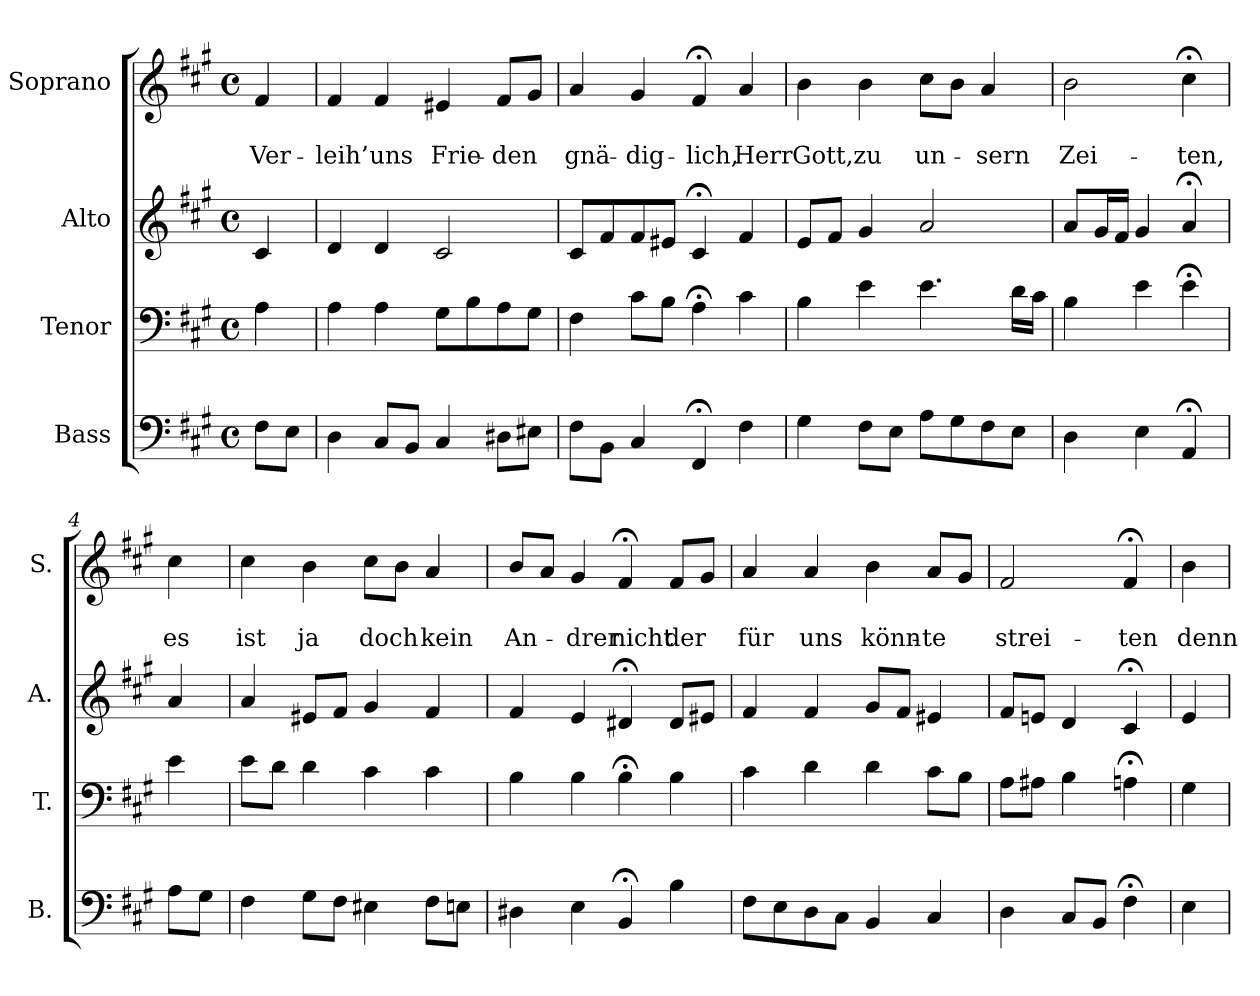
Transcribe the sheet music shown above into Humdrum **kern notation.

**kern	**kern	**kern	**kern	**text	**text
*part4	*part3	*part2	*part1	*part1	*part1
*staff4	*staff3	*staff2	*staff1	*staff1	*staff1
*I"Bass	*I"Tenor	*I"Alto	*I"Soprano	*	*
*I'B.	*I'T.	*I'A.	*I'S.	*	*
*clefF4	*clefF4	*clefG2	*clefG2	*	*
*k[f#c#g#]	*k[f#c#g#]	*k[f#c#g#]	*k[f#c#g#]	*	*
*f#:	*f#:	*f#:	*f#:	*	*
*M4/4	*M4/4	*M4/4	*M4/4	*	*
*met(c)	*met(c)	*met(c)	*met(c)	*	*
=	=	=	=	=	=
8F#\L	4A\	4c#/	4f#/	.	Ver-
8E\J	.	.	.	.	.
=1	=1	=1	=1	=1	=1
4D\	4A\	4d/	4f#/	.	-leih’
8C#/L	4A\	4d/	4f#/	.	uns
8BB/J	.	.	.	.	.
4C#/	8G#\L	2c#/	4e#X/	.	Frie-
.	8B\	.	.	.	.
8D#X\L	8A\	.	8f#/L	.	-den
8E#X\J	8G#\J	.	8g#/J	.	.
=2	=2	=2	=2	=2	=2
8F#\L	4F#\	8c#/L	4a/	.	gnä-
8BB\J	.	8f#/	.	.	.
4C#/	8c#\L	8f#/	4g#/	.	-dig-
.	8B\J	8e#X/J	.	.	.
4FF#;</	4A;<\	4c#;</	4f#;</	.	-lich,
4F#\	4c#\	4f#/	4a/	.	Herr
=3	=3	=3	=3	=3	=3
4G#\	4B\	8e/L	4b\	.	Gott,
.	.	8f#/J	.	.	.
8F#\L	4e\	4g#/	4b\	.	zu
8E\J	.	.	.	.	.
8A\L	4.e\	2a/	8cc#\L	.	un-
8G#\	.	.	8b\J	.	.
8F#\	.	.	4a/	.	-sern
8E\J	16d\LL	.	.	.	.
.	16c#\JJ	.	.	.	.
=4	=4	=4	=4	=4	=4
4D\	4B\	8a/L	2b\	.	Zei-
.	.	16g#/L	.	.	.
.	.	16f#/JJ	.	.	.
4E\	4e\	4g#/	.	.	.
4AA;</	4e;<\	4a;</	4cc#;<\	.	-ten,
!!LO:LB:g=z
=4a	=4a	=4a	=4a	=4a	=4a
8A\L	4e\	4a/	4cc#\	.	es
8G#\J	.	.	.	.	.
=5	=5	=5	=5	=5	=5
4F#\	8e\L	4a/	4cc#\	.	ist
.	8d\J	.	.	.	.
8G#\L	4d\	8e#X/L	4b\	.	ja
8F#\J	.	8f#/J	.	.	.
4E#X\	4c#\	4g#/	8cc#\L	.	doch
.	.	.	8b\J	.	.
8F#\L	4c#\	4f#/	4a/	.	kein
8En\J	.	.	.	.	.
=6	=6	=6	=6	=6	=6
4D#X\	4B\	4f#/	8b/L	.	An-
.	.	.	8a/J	.	.
4E\	4B\	4e/	4g#/	.	-drer
4BB;</	4B;<\	4d#X;</	4f#;</	.	nicht
4B\	4B\	8d#/L	8f#/L	.	der
.	.	8e#X/J	8g#/J	.	.
=7	=7	=7	=7	=7	=7
8F#\L	4c#\	4f#/	4a/	.	für
8E\	.	.	.	.	.
8D\	4d\	4f#/	4a/	.	uns
8C#\J	.	.	.	.	.
4BB/	4d\	8g#/L	4b\	.	könn-
.	.	8f#/J	.	.	.
4C#/	8c#\L	4e#X/	8a/L	.	-te
.	8B\J	.	8g#/J	.	.
=8	=8	=8	=8	=8	=8
4D\	8A\L	8f#/L	2f#/	.	strei-
.	8A#X\J	8en/J	.	.	.
8C#/L	4B\	4d/	.	.	.
8BB/J	.	.	.	.	.
4F#;<\	4An;<\	4c#;</	4f#;</	.	-ten
!!LO:PB:g=z
=8a	=8a	=8a	=8a	=8a	=8a
4E\	4G#\	4e/	4b\	.	denn
=	=	=	=	=	=
*-	*-	*-	*-	*-	*-
